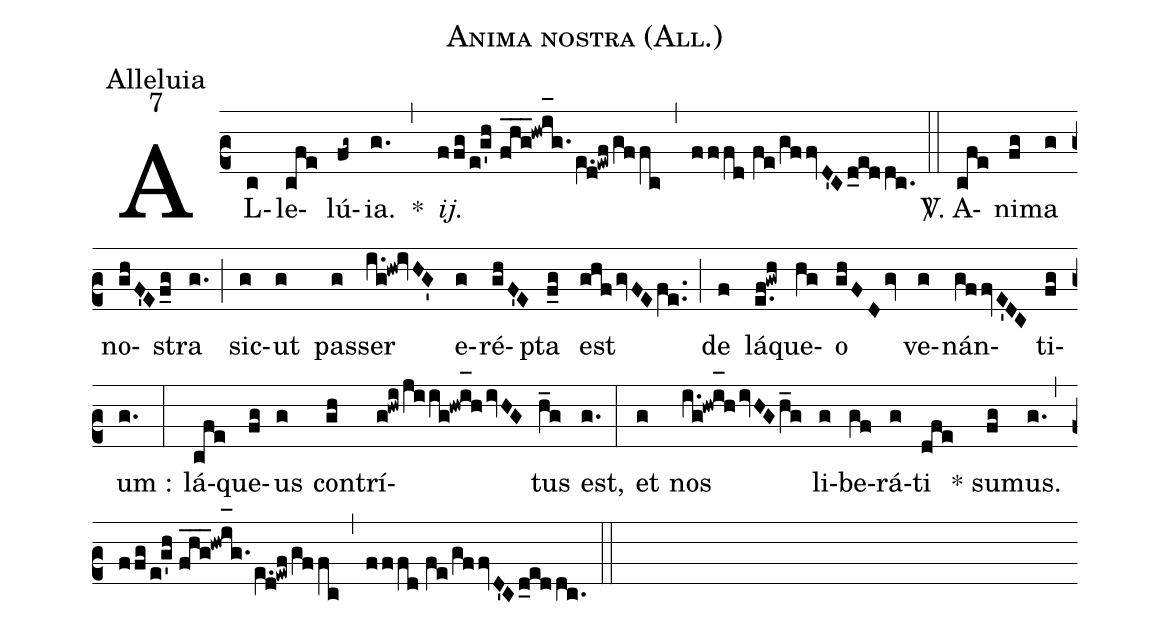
name:Anima nostra (All.);
office-part:Alleluia;
mode:7;
%%
(c2) AL(c)le(cfe)lú(fg~){ia}.(g.) *(,) <i>ij.</i>(ffg/e!g'h//fhg___!hwi_[oh:h]g.e.[ll:1]d!ewf/gffc) (,) (fffd//fe/gffvD'Cd_eddc.) (::) <sp>V/</sp>. A(cfe)ni(fg)ma(g) no(ghF'Ef_g)stra(g.) (;) sic(g)ut(g) pas(g)ser(i.g!hw!ivHG') e(g)ré(ghF'E)pta(f_g) est(ghfgvFEfe..) (;) de(f) lá(e.f!gwh)que(hg)o(ghFDgv) ve(g)nán(gffvE'DC)ti(fg)um :(g.) (:) lá(cfe)que(fg)us(g) con(gh)trí(g!hwi/jiig!hwi_[oh:h]hivHG)tus(h_g) est,(g.) (:) et(g) nos(i.g!hwi_[oh:h]hivHGh_g) li(g)be(gf)rá(g)ti(dfe) () * su(fg)mus.(g.) (,) (ffg/e!g'h//fhg___!hwi_[oh:h]g.e.[ll:1]d!ewf/gffc) (,) (fffd//fe/gffvD'Cd_eddc.) (::)
